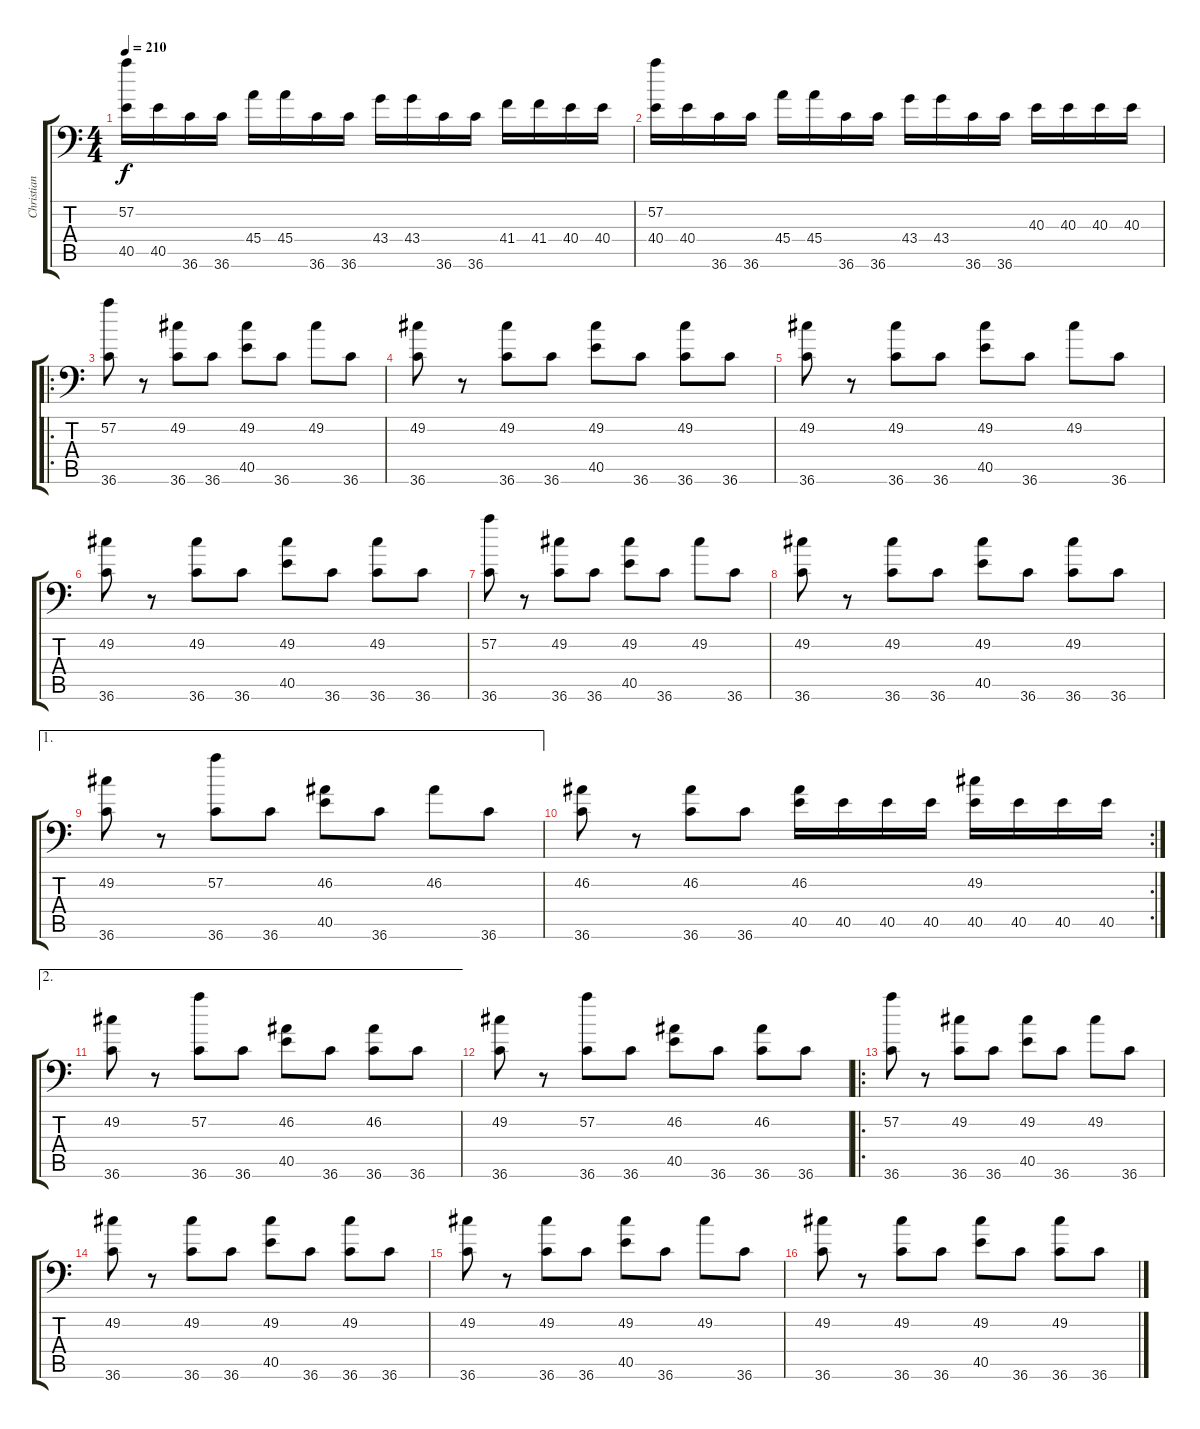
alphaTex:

\track ("Christian \"CC\" Coma" "Christian ") {instrument acousticgrandpiano}
\staff {score tabs}
\tuning (C-1 C-1 C-1 C-1 C-1 C-1) {hide}
\ts (4 4)
\tempo 210
\clef f4
\ks c
(57.2 40.5).16{dy f} 40.5.16 36.6.16 36.6.16 45.4.16 45.4.16 36.6.16 36.6.16 43.4.16 43.4.16 36.6.16 36.6.16 41.4.16 41.4.16 40.4.16 40.4.16 |
(57.2 40.4).16 40.4.16 36.6.16 36.6.16 45.4.16 45.4.16 36.6.16 36.6.16 43.4.16 43.4.16 36.6.16 36.6.16 40.3.16 40.3.16 40.3.16 40.3.16 |
\ro
(57.2 36.6).8 r.8 (49.2 36.6).8 36.6.8 (49.2 40.5).8 36.6.8 49.2.8 36.6.8 |
(49.2 36.6).8 r.8 (49.2 36.6).8 36.6.8 (49.2 40.5).8 36.6.8 (49.2 36.6).8 36.6.8 |
(49.2 36.6).8 r.8 (49.2 36.6).8 36.6.8 (49.2 40.5).8 36.6.8 49.2.8 36.6.8 |
(49.2 36.6).8 r.8 (49.2 36.6).8 36.6.8 (49.2 40.5).8 36.6.8 (49.2 36.6).8 36.6.8 |
(57.2 36.6).8 r.8 (49.2 36.6).8 36.6.8 (49.2 40.5).8 36.6.8 49.2.8 36.6.8 |
(49.2 36.6).8 r.8 (49.2 36.6).8 36.6.8 (49.2 40.5).8 36.6.8 (49.2 36.6).8 36.6.8 |
\ae 1
(49.2 36.6).8 r.8 (57.2 36.6).8 36.6.8 (46.2 40.5).8 36.6.8 46.2.8 36.6.8 |
\rc 2
(46.2 36.6).8 r.8 (46.2 36.6).8 36.6.8 (46.2 40.5).16 40.5.16 40.5.16 40.5.16 (49.2 40.5).16 40.5.16 40.5.16 40.5.16 |
\ae 2
(49.2 36.6).8 r.8 (57.2 36.6).8 36.6.8 (46.2 40.5).8 36.6.8 (46.2 36.6).8 36.6.8 |
(49.2 36.6).8 r.8 (57.2 36.6).8 36.6.8 (46.2 40.5).8 36.6.8 (46.2 36.6).8 36.6.8 |
\ro
(57.2 36.6).8 r.8 (49.2 36.6).8 36.6.8 (49.2 40.5).8 36.6.8 49.2.8 36.6.8 |
(49.2 36.6).8 r.8 (49.2 36.6).8 36.6.8 (49.2 40.5).8 36.6.8 (49.2 36.6).8 36.6.8 |
(49.2 36.6).8 r.8 (49.2 36.6).8 36.6.8 (49.2 40.5).8 36.6.8 49.2.8 36.6.8 |
(49.2 36.6).8 r.8 (49.2 36.6).8 36.6.8 (49.2 40.5).8 36.6.8 (49.2 36.6).8 36.6.8
